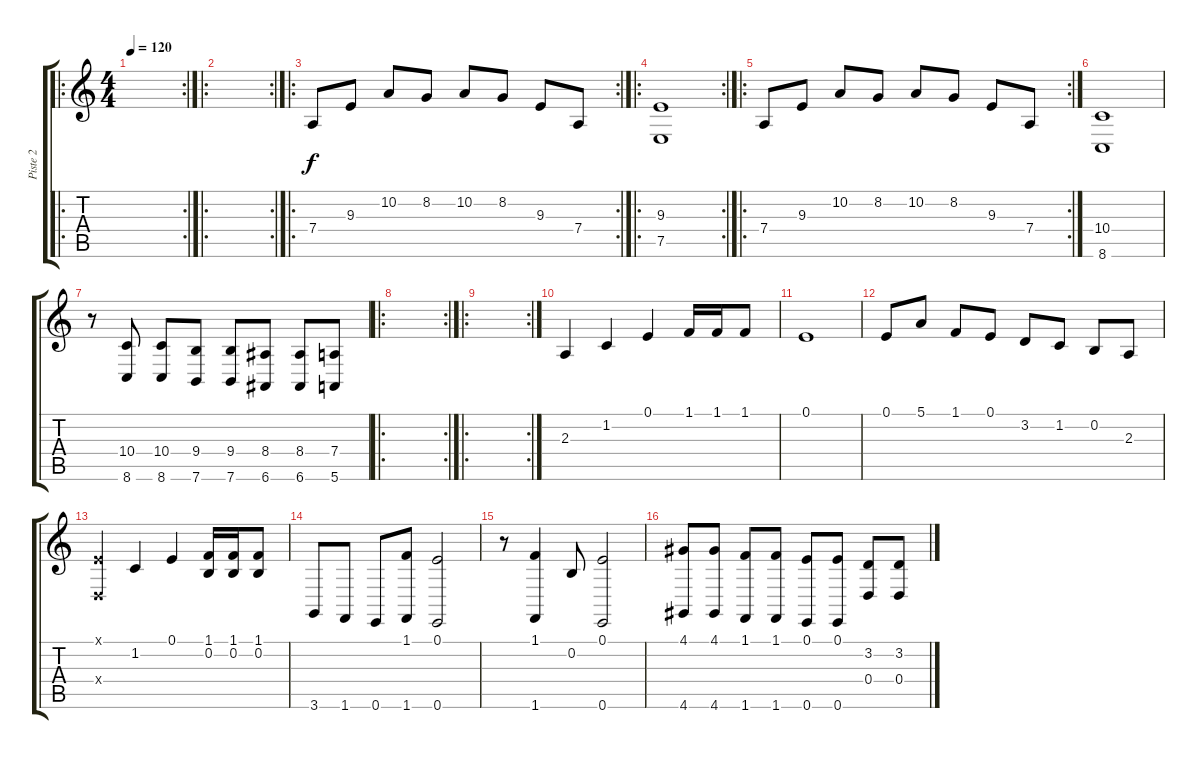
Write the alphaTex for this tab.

\track ("Piste 2" "Piste 2") {instrument harpsichord}
\staff {score tabs}
\tuning (E4 B3 G3 D3 A2 E2) {hide}
\ro
\rc 2
\ts (4 4)
\tempo 120
\clef g2
\ks c
|
\ro
\rc 2
|
\ro
\rc 2
7.4.8 9.3.8 10.2.8 8.2.8 10.2.8 8.2.8 9.3.8 7.4.8 |
\ro
\rc 2
(9.3 7.5).1 |
\ro
\rc 2
7.4.8 9.3.8 10.2.8 8.2.8 10.2.8 8.2.8 9.3.8 7.4.8 |
(10.4 8.6).1 |
r.8 (10.4 8.6).8 (10.4 8.6).8 (9.4 7.6).8 (9.4 7.6).8 (8.4 6.6).8 (8.4 6.6).8 (7.4 5.6).8 |
\ro
\rc 2
|
\ro
\rc 2
|
2.3.4 1.2.4 0.1.4 1.1.16 1.1.16 1.1.8 |
0.1.1 |
0.1.8 5.1.8 1.1.8 0.1.8 3.2.8 1.2.8 0.2.8 2.3.8 |
(0.1{x} 0.4{x}).4 1.2.4 0.1.4 (1.1 0.2).16 (1.1 0.2).16 (1.1 0.2).8 |
3.6.8 1.6.8 0.6.8 (1.1 1.6).8 (0.1 0.6).2 |
r.8 (1.1 1.6).4 0.2.8 (0.1 0.6).2 |
(4.1 4.6).8{instrument acousticgrandpiano} (4.1 4.6).8 (1.1 1.6).8 (1.1 1.6).8 (0.1 0.6).8 (0.1 0.6).8 (3.2 0.4).8 (3.2 0.4).8
